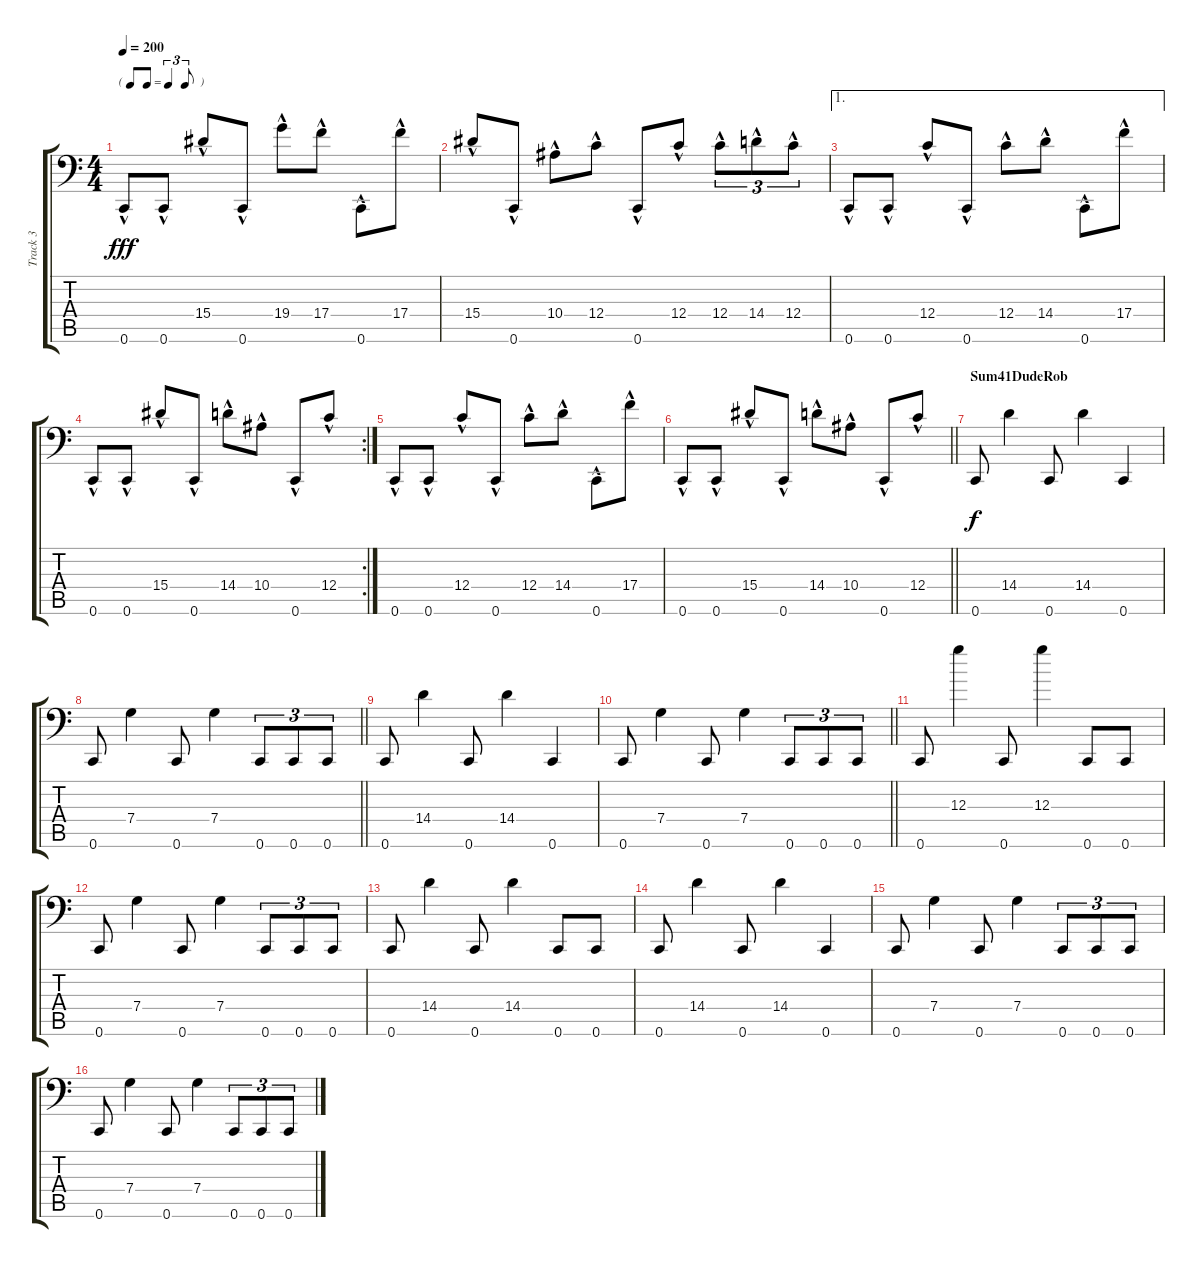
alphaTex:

\track ("Track 3" "Track 3") {instrument slapbass1}
\staff {score tabs}
\tuning (E4 B3 G3 C2 Gb1 C1) {hide}
\ts (4 4)
\tf triplet8th
\tempo 200
\clef f4
\ks c
0.6{hac}.8{dy fff} 0.6{hac}.8 15.4{hac}.8 0.6{hac}.8 19.4{hac}.8 17.4{hac}.8 0.6{hac}.8 17.4{hac}.8 |
15.4{hac}.8 0.6{hac}.8 10.4{hac}.8 12.4{hac}.8 0.6{hac}.8 12.4{hac}.8 12.4{hac}.8{tu (3 2)} 14.4{hac}.8{tu (3 2)} 12.4{hac}.8{tu (3 2)} |
\ae 1
0.6{hac}.8 0.6{hac}.8 12.4{hac}.8 0.6{hac}.8 12.4{hac}.8 14.4{hac}.8 0.6{hac}.8 17.4{hac}.8 |
\rc 2
0.6{hac}.8 0.6{hac}.8 15.4{hac}.8 0.6{hac}.8 14.4{hac}.8 10.4{hac}.8 0.6{hac}.8 12.4{hac}.8 |
0.6{hac}.8 0.6{hac}.8 12.4{hac}.8 0.6{hac}.8 12.4{hac}.8 14.4{hac}.8 0.6{hac}.8 17.4{hac}.8 |
\barLineRight lightlight
0.6{hac}.8 0.6{hac}.8 15.4{hac}.8 0.6{hac}.8 14.4{hac}.8 10.4{hac}.8 0.6{hac}.8 12.4{hac}.8 |
\section ("" "Sum41DudeRob")
0.6.8{dy f} 14.4.4 0.6.8 14.4.4 0.6.4 |
\barLineRight lightlight
0.6.8 7.4.4 0.6.8 7.4.4 0.6.8{tu (3 2)} 0.6.8{tu (3 2)} 0.6.8{tu (3 2)} |
0.6.8 14.4.4 0.6.8 14.4.4 0.6.4 |
\barLineRight lightlight
0.6.8 7.4.4 0.6.8 7.4.4 0.6.8{tu (3 2)} 0.6.8{tu (3 2)} 0.6.8{tu (3 2)} |
0.6.8 12.3.4 0.6.8 12.3.4 0.6.8 0.6.8 |
0.6.8 7.4.4 0.6.8 7.4.4 0.6.8{tu (3 2)} 0.6.8{tu (3 2)} 0.6.8{tu (3 2)} |
0.6.8 14.4.4 0.6.8 14.4.4 0.6.8 0.6.8 |
0.6.8 14.4.4 0.6.8 14.4.4 0.6.4 |
0.6.8 7.4.4 0.6.8 7.4.4 0.6.8{tu (3 2)} 0.6.8{tu (3 2)} 0.6.8{tu (3 2)} |
0.6.8 7.4.4 0.6.8 7.4.4 0.6.8{tu (3 2)} 0.6.8{tu (3 2)} 0.6.8{tu (3 2)}
